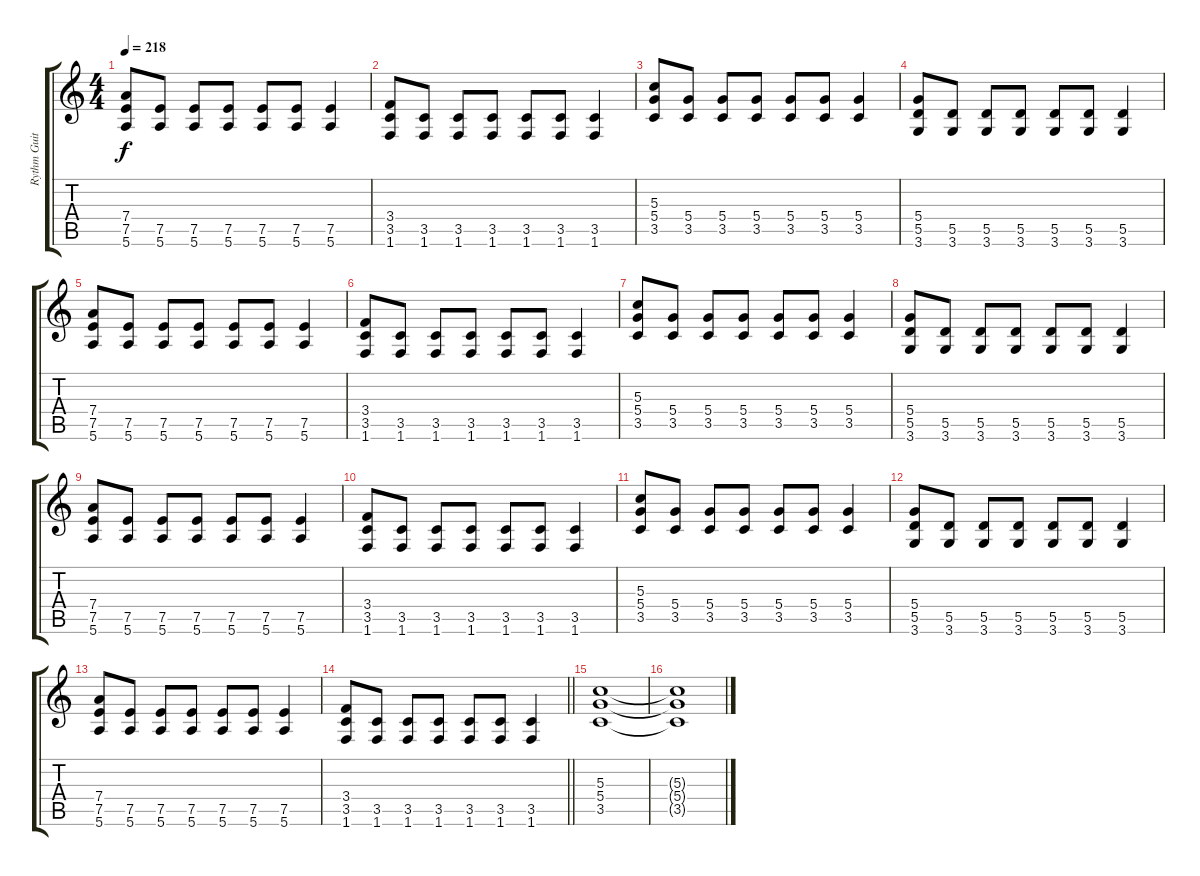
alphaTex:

\track ("Rythm Guitar" "Rythm Guit") {instrument distortionguitar}
\staff {score tabs}
\tuning (E4 B3 G3 D3 A2 E2) {hide}
\ts (4 4)
\tempo 218
\clef g2
\ks c
(7.4 7.5 5.6).8{dy f} (7.5 5.6).8 (7.5 5.6).8 (7.5 5.6).8 (7.5 5.6).8 (7.5 5.6).8 (7.5 5.6).4 |
(3.4 3.5 1.6).8 (3.5 1.6).8 (3.5 1.6).8 (3.5 1.6).8 (3.5 1.6).8 (3.5 1.6).8 (3.5 1.6).4 |
(5.3 5.4 3.5).8{volume 10} (5.4 3.5).8 (5.4 3.5).8 (5.4 3.5).8 (5.4 3.5).8 (5.4 3.5).8 (5.4 3.5).4 |
(5.4 5.5 3.6).8 (5.5 3.6).8 (5.5 3.6).8 (5.5 3.6).8 (5.5 3.6).8 (5.5 3.6).8 (5.5 3.6).4 |
(7.4 7.5 5.6).8 (7.5 5.6).8 (7.5 5.6).8 (7.5 5.6).8 (7.5 5.6).8 (7.5 5.6).8 (7.5 5.6).4 |
(3.4 3.5 1.6).8 (3.5 1.6).8 (3.5 1.6).8 (3.5 1.6).8 (3.5 1.6).8 (3.5 1.6).8 (3.5 1.6).4 |
(5.3 5.4 3.5).8{volume 10} (5.4 3.5).8 (5.4 3.5).8 (5.4 3.5).8 (5.4 3.5).8 (5.4 3.5).8 (5.4 3.5).4 |
(5.4 5.5 3.6).8 (5.5 3.6).8 (5.5 3.6).8 (5.5 3.6).8 (5.5 3.6).8 (5.5 3.6).8 (5.5 3.6).4 |
(7.4 7.5 5.6).8 (7.5 5.6).8 (7.5 5.6).8 (7.5 5.6).8 (7.5 5.6).8 (7.5 5.6).8 (7.5 5.6).4 |
(3.4 3.5 1.6).8 (3.5 1.6).8 (3.5 1.6).8 (3.5 1.6).8 (3.5 1.6).8 (3.5 1.6).8 (3.5 1.6).4 |
(5.3 5.4 3.5).8{volume 10} (5.4 3.5).8 (5.4 3.5).8 (5.4 3.5).8 (5.4 3.5).8 (5.4 3.5).8 (5.4 3.5).4 |
(5.4 5.5 3.6).8 (5.5 3.6).8 (5.5 3.6).8 (5.5 3.6).8 (5.5 3.6).8 (5.5 3.6).8 (5.5 3.6).4 |
(7.4 7.5 5.6).8 (7.5 5.6).8 (7.5 5.6).8 (7.5 5.6).8 (7.5 5.6).8 (7.5 5.6).8 (7.5 5.6).4 |
\barLineRight lightlight
(3.4 3.5 1.6).8 (3.5 1.6).8 (3.5 1.6).8 (3.5 1.6).8 (3.5 1.6).8 (3.5 1.6).8 (3.5 1.6).4 |
(5.3 5.4 3.5).1 |
(5.3{t} 5.4{t} 3.5{t}).1
